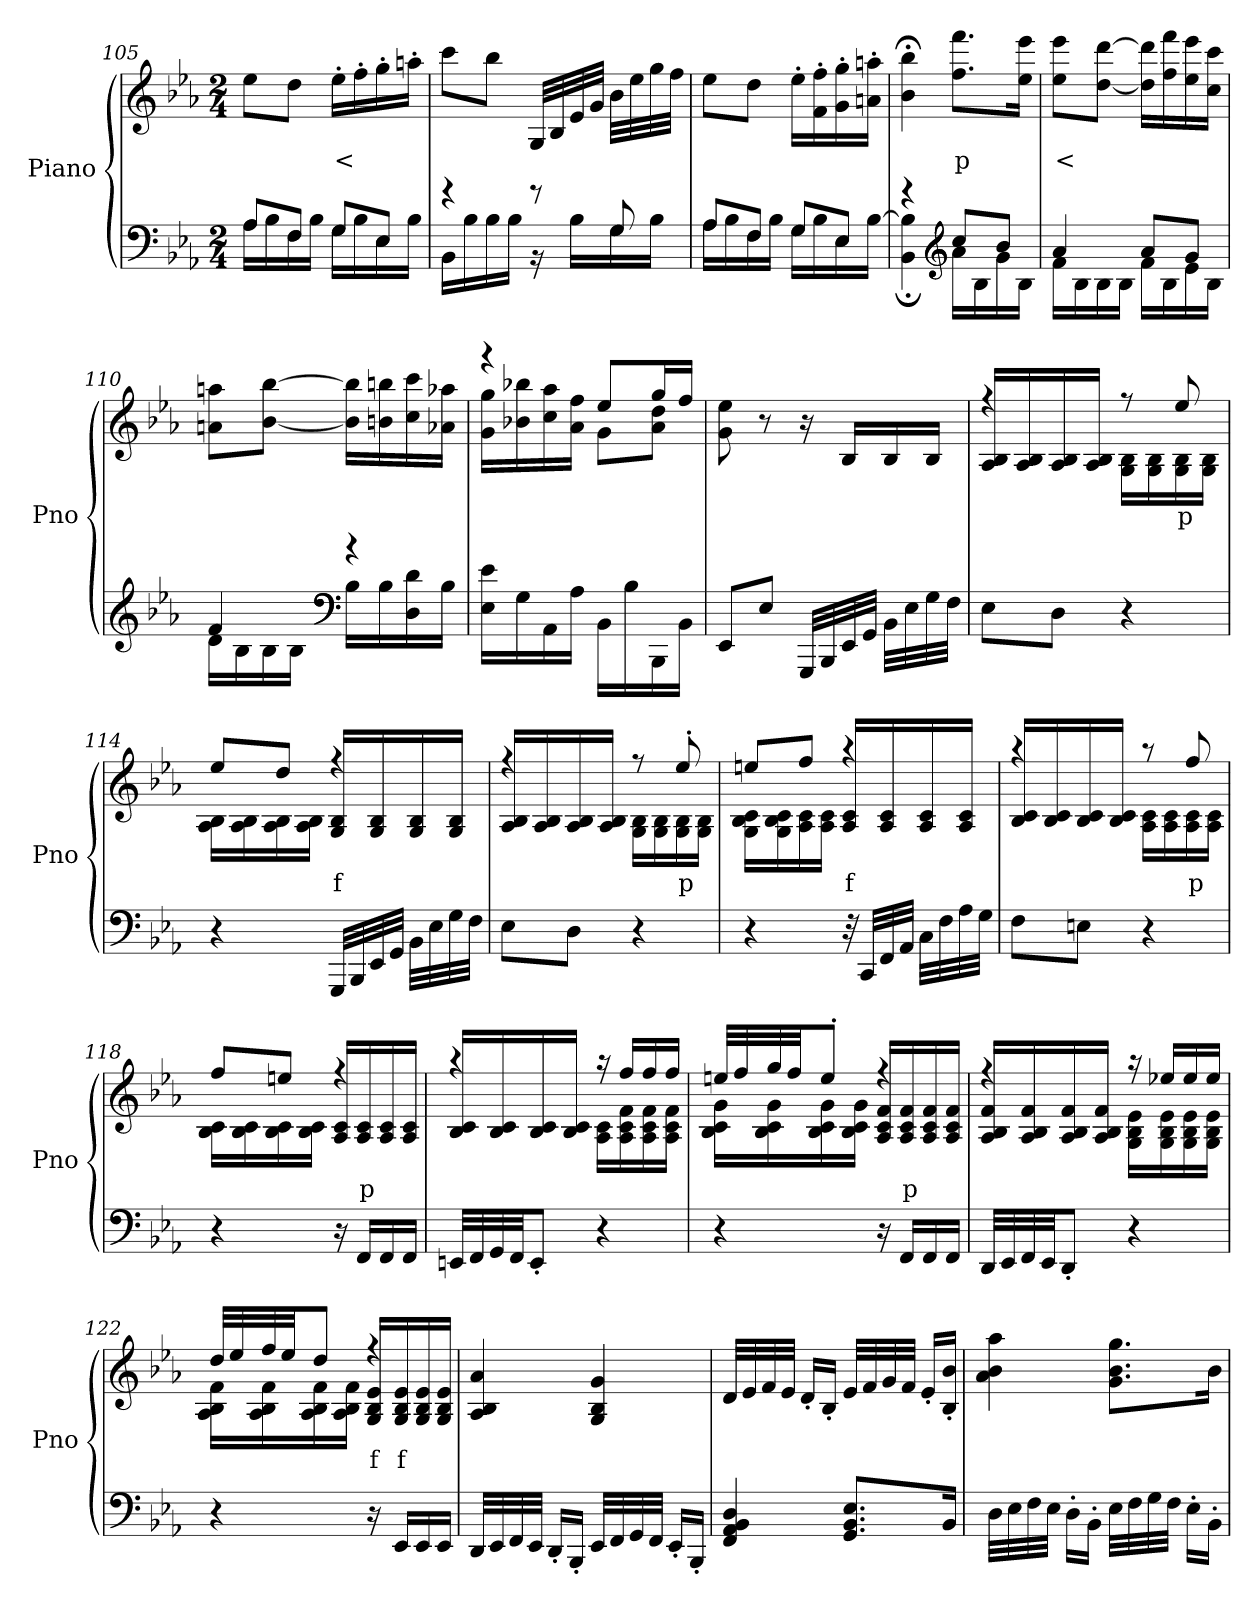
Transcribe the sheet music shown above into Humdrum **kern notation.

**kern	**kern	**text
*part2	*part1	*part1
*staff2	*staff1	*staff1
*I"Piano	*I"Piano	*
*I'Pno	*I'Pno	*
*clefF4	*clefG2	*
*k[b-e-a-]	*k[b-e-a-]	*
*E-:	*E-:	*
*M2/4	*M2/4	*
=105	=105	=105
*^	*	*
16A-\LL	8A-/L	8ee-\L	.
16B-\	.	.	.
16F\	8F/J	8dd\J	.
16B-\JJ	.	.	.
!	!	!	!LO:LY:b
16G\LL	8G/L	16ee-'\LL	<
16B-\	.	16ff'\	.
16E-\	8E-/J	16gg'\	.
16B-\JJ	.	16aan'\JJ	.
=106	=106	=106	=106
4r	16BB-\LL	8ccc\L	.
.	16B-\	.	.
.	16B-\	8bb-\J	.
.	16B-\JJ	.	.
8r	16r	32G/LLL	.
.	.	32B-/	.
.	16B-\LL	32e-/	.
.	.	32g/JJJ	.
8G/	16G\	32b-\LLL	.
.	.	32ee-\	.
.	16B-\JJ	32gg\	.
.	.	32ff\JJJ	.
=107	=107	=107	=107
16A-\LL	8A-/L	8ee-\L	.
16B-\	.	.	.
16F\	8F/J	8dd\J	.
16B-\JJ	.	.	.
16G\LL	8G/L	16ee-'\LL	.
16B-\	.	16f\' 16ff\'	.
16E-\	8E-/J	16g\' 16gg\'	.
[16B-\JJ	.	16an\' 16aan\'JJ	.
=108	=108	=108	=108
4r	4BB-\; 4B-\];	4b-\;< 4bb-\;<	.
*clefG2	*	*	*
!	!	!	!LO:LY:b
8cc/L	16a-\LL	8.ff\ 8.fff\L	p
.	16B-\	.	.
8b-/J	16g\	.	.
.	16B-\JJ	16ee-\ 16eee-\Jk	.
!!LO:LB:g=z
=109	=109	=109	=109
!	!	!	!LO:LY:b
4a-/	16f\LL	8ee-\ 8eee-\L	<
.	16B-\	.	.
.	16B-\	[8dd\ [8ddd\J	.
.	16B-\JJ	.	.
8a-/L	16f\LL	16dd\] 16ddd\]LL	.
.	16B-\	16ff\ 16fff\	.
8g/J	16e-\	16ee-\ 16eee-\	.
.	16B-\JJ	16cc\ 16ccc\JJ	.
=110	=110	=110	=110
4f/	16d\LL	8an\ 8aan\L	.
.	16B-\	.	.
.	16B-\	[8b-\ [8bb-\J	.
.	16B-\JJ	.	.
*clefF4	*	*	*
4r	16B-\LL	16b-\] 16bb-\]LL	.
.	16B-\	16bn\ 16bbn\	.
.	16D\ 16d\	16cc\ 16ccc\	.
.	16B-\JJ	16a-X\ 16aa-X\JJ	.
*v	*v	*	*
=111	=111	=111
*	*^	*
16E-\ 16e-\LL	4r	16g\ 16gg\LL	.
16G\	.	16b-X\ 16bb-X\	.
16AA-\	.	16cc\ 16aa-\	.
16A-\JJ	.	16a-\ 16ff\JJ	.
16BB-\LL	8ee-/L	8g\L	.
16B-\	.	.	.
16BBB-\	16gg/L	8a-\ 8dd\J	.
16BB-\JJ	16ff/JJ	.	.
*	*v	*v	*
=112	=112	=112
8EE-/L	8g\ 8ee-\	.
8E-/J	8r	.
!	!	!LO:LY:b
32GGG/LLL	16r	f
32BBB-/	.	.
32EE-/	16B-/LL	.
32GG/JJJ	.	.
32BB-\LLL	16B-/	.
32E-\	.	.
32G\	16B-/JJ	.
32F\JJJ	.	.
!!LO:LB:g=z
=113	=113	=113
*	*^	*
8E-\L	4r	16A-/ 16B-/LL	.
.	.	16A-/ 16B-/	.
8D\J	.	16A-/ 16B-/	.
.	.	16A-/ 16B-/JJ	.
4r	8r	16G\ 16B-\LL	.
.	.	16G\ 16B-\	.
!	!	!	!LO:LY:b
.	8ee-/	16G\ 16B-\	p
.	.	16G\ 16B-\JJ	.
=114	=114	=114	=114
4r	8ee-/L	16A-\ 16B-\LL	.
.	.	16A-\ 16B-\	.
.	8dd/J	16A-\ 16B-\	.
.	.	16A-\ 16B-\JJ	.
!	!	!	!LO:LY:b
32GGG/LLL	4r	16G/ 16B-/LL	f
32BBB-/	.	.	.
32EE-/	.	16G/ 16B-/	.
32GG/JJJ	.	.	.
32BB-\LLL	.	16G/ 16B-/	.
32E-\	.	.	.
32G\	.	16G/ 16B-/JJ	.
32F\JJJ	.	.	.
=115	=115	=115	=115
8E-\L	4r	16A-/ 16B-/LL	.
.	.	16A-/ 16B-/	.
8D\J	.	16A-/ 16B-/	.
.	.	16A-/ 16B-/JJ	.
4r	8r	16G\ 16B-\LL	.
.	.	16G\ 16B-\	.
!	!	!	!LO:LY:b
.	8ee-'/	16G\ 16B-\	p
.	.	16G\ 16B-\JJ	.
!!LO:LB:g=z	!!
=116	=116	=116	=116
4r	8een/L	16G\ 16B-\ 16c\LL	.
.	.	16G\ 16B-\ 16c\	.
.	8ff/J	16A-\ 16c\	.
.	.	16A-\ 16c\JJ	.
!	!	!	!LO:LY:b
32r	4r	16A-/ 16c/LL	f
32CC/LLL	.	.	.
32FF/	.	16A-/ 16c/	.
32AA-/JJJ	.	.	.
32C\LLL	.	16A-/ 16c/	.
32F\	.	.	.
32A-\	.	16A-/ 16c/JJ	.
32G\JJJ	.	.	.
=117	=117	=117	=117
8F\L	4r	16B-/ 16c/LL	.
.	.	16B-/ 16c/	.
8En\J	.	16B-/ 16c/	.
.	.	16B-/ 16c/JJ	.
4r	8r	16A-\ 16c\LL	.
.	.	16A-\ 16c\	.
!	!	!	!LO:LY:b
.	8ff/	16A-\ 16c\	p
.	.	16A-\ 16c\JJ	.
=118	=118	=118	=118
4r	8ff/L	16B-\ 16c\LL	.
.	.	16B-\ 16c\	.
.	8een/J	16B-\ 16c\	.
.	.	16B-\ 16c\JJ	.
16r	4r	16A-/ 16c/LL	.
!	!	!	!LO:LY:b
16FF/LL	.	16A-/ 16c/	p
16FF/	.	16A-/ 16c/	.
16FF/JJ	.	16A-/ 16c/JJ	.
!!LO:LB:g=z	!!
=119	=119	=119	=119
32EEn/LLL	4r	16B-/ 16c/LL	.
32FF/	.	.	.
32GG/	.	16B-/ 16c/	.
32FF/JJ	.	.	.
8EE'/J	.	16B-/ 16c/	.
.	.	16B-/ 16c/JJ	.
4r	16r	16A-\ 16c\LL	.
.	16ff/LL	16A-\ 16c\ 16f\	.
.	16ff/	16A-\ 16c\ 16f\	.
.	16ff/JJ	16A-\ 16c\ 16f\JJ	.
=120	=120	=120	=120
4r	32een/LLL	16B-\ 16c\ 16g\LL	.
.	32ff/	.	.
.	32gg/	16B-\ 16c\ 16g\	.
.	32ff/JJ	.	.
.	8ee'/J	16B-\ 16c\ 16g\	.
.	.	16B-\ 16c\ 16g\JJ	.
16r	4r	16A-/ 16c/ 16f/LL	.
!	!	!	!LO:LY:b
16FF/LL	.	16A-/ 16c/ 16f/	p
16FF/	.	16A-/ 16c/ 16f/	.
16FF/JJ	.	16A-/ 16c/ 16f/JJ	.
=121	=121	=121	=121
32DD/LLL	4r	16A-/ 16B-/ 16f/LL	.
32EE-/	.	.	.
32FF/	.	16A-/ 16B-/ 16f/	.
32EE-/JJ	.	.	.
8DD'/J	.	16A-/ 16B-/ 16f/	.
.	.	16A-/ 16B-/ 16f/JJ	.
4r	16r	16G\ 16B-\ 16e-\LL	.
.	16ee-X/LL	16G\ 16B-\ 16e-\	.
.	16ee-/	16G\ 16B-\ 16e-\	.
.	16ee-/JJ	16G\ 16B-\ 16e-\JJ	.
!!LO:PB:g=z	!!
=122	=122	=122	=122
4r	32dd/LLL	16A-\ 16B-\ 16f\LL	.
.	32ee-/	.	.
.	32ff/	16A-\ 16B-\ 16f\	.
.	32ee-/JJ	.	.
.	8dd/J	16A-\ 16B-\ 16f\	.
.	.	16A-\ 16B-\ 16f\JJ	.
!	!	!	!LO:LY:b
16r	4r	16G/ 16B-/ 16e-/LL	f
!	!	!	!LO:LY:b
16EE-/LL	.	16G/ 16B-/ 16e-/	f
16EE-/	.	16G/ 16B-/ 16e-/	.
16EE-/JJ	.	16G/ 16B-/ 16e-/JJ	.
*	*v	*v	*
=123	=123	=123
32DD/LLL	4A-/ 4B-/ 4a-/	.
32EE-/	.	.
32FF/	.	.
32EE-/JJJ	.	.
16DD'/LL	.	.
16BBB-'/JJ	.	.
32EE-/LLL	4G/ 4B-/ 4g/	.
32FF/	.	.
32GG/	.	.
32FF/JJJ	.	.
16EE-'/LL	.	.
16BBB-'/JJ	.	.
=124	=124	=124
4FF/ 4AA-/ 4BB-/ 4D/	32d/LLL	.
.	32e-/	.
.	32f/	.
.	32e-/JJJ	.
.	16d'/LL	.
.	16B-'/JJ	.
8.GG/ 8.BB-/ 8.E-/L	32e-/LLL	.
.	32f/	.
.	32g/	.
.	32f/JJJ	.
.	16e-'/LL	.
16BB-/Jk	16B-/' 16b-/'JJ	.
=125	=125	=125
32D\LLL	4a-\ 4b-\ 4aa-\	.
32E-\	.	.
32F\	.	.
32E-\JJJ	.	.
16D'\LL	.	.
16BB-'\JJ	.	.
32E-\LLL	8.g\ 8.b-\ 8.gg\L	.
32F\	.	.
32G\	.	.
32F\JJJ	.	.
16E-'\LL	.	.
16BB-'\JJ	16b-\Jk	.
=	=	=
*-	*-	*-
